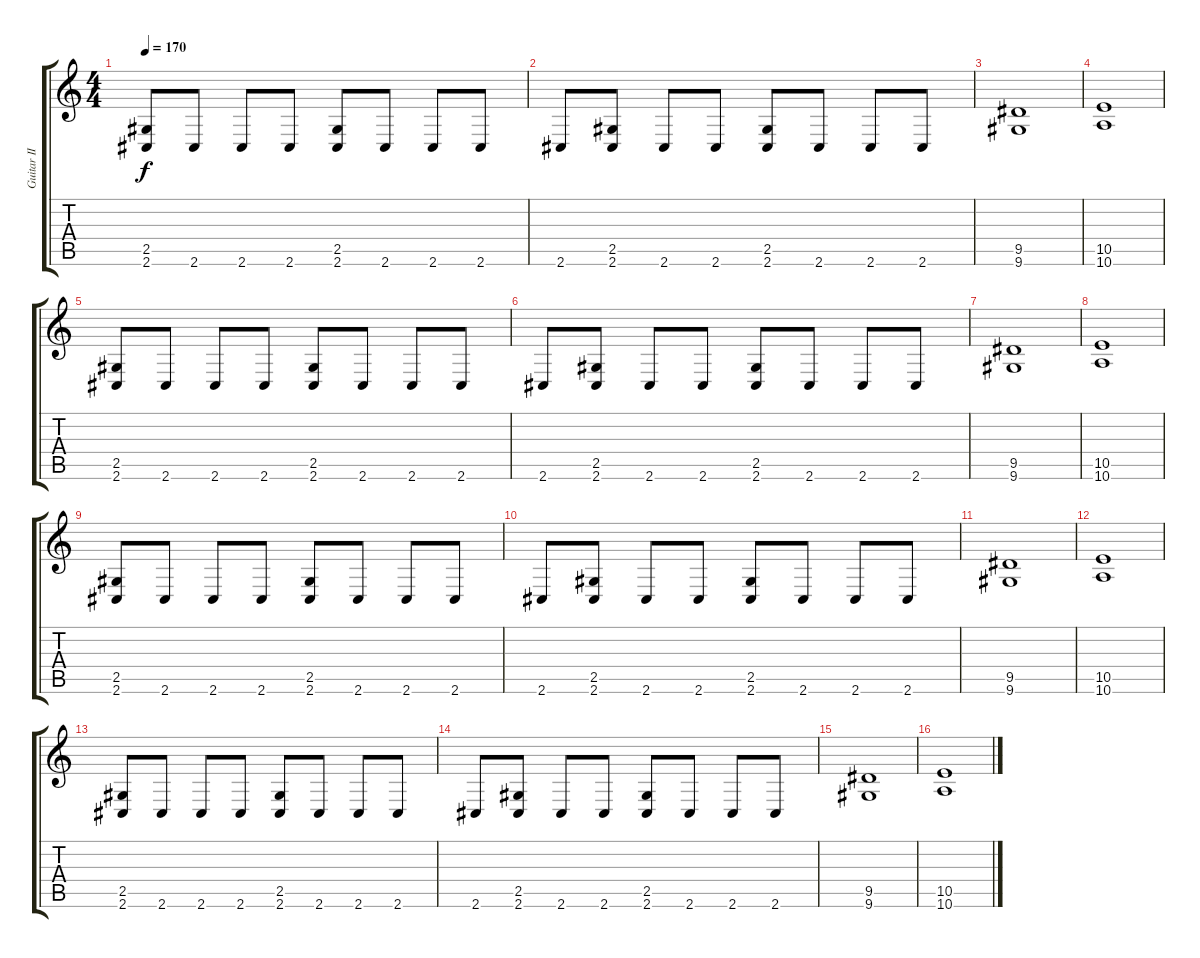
\track ("Guitar II" "Guitar II") {instrument distortionguitar}
\staff {score tabs}
\tuning (Db4 Ab3 E3 B2 Gb2 B1) {hide}
\ts (4 4)
\tempo 170
\clef g2
\ks c
(2.5 2.6).8{dy f} 2.6.8 2.6.8 2.6.8 (2.5 2.6).8 2.6.8 2.6.8 2.6.8 |
2.6.8 (2.5 2.6).8 2.6.8 2.6.8 (2.5 2.6).8 2.6.8 2.6.8 2.6.8 |
(9.5 9.6).1 |
(10.5 10.6).1 |
(2.5 2.6).8 2.6.8 2.6.8 2.6.8 (2.5 2.6).8 2.6.8 2.6.8 2.6.8 |
2.6.8 (2.5 2.6).8 2.6.8 2.6.8 (2.5 2.6).8 2.6.8 2.6.8 2.6.8 |
(9.5 9.6).1 |
(10.5 10.6).1 |
(2.5 2.6).8 2.6.8 2.6.8 2.6.8 (2.5 2.6).8 2.6.8 2.6.8 2.6.8 |
2.6.8 (2.5 2.6).8 2.6.8 2.6.8 (2.5 2.6).8 2.6.8 2.6.8 2.6.8 |
(9.5 9.6).1 |
(10.5 10.6).1 |
(2.5 2.6).8 2.6.8 2.6.8 2.6.8 (2.5 2.6).8 2.6.8 2.6.8 2.6.8 |
2.6.8 (2.5 2.6).8 2.6.8 2.6.8 (2.5 2.6).8 2.6.8 2.6.8 2.6.8 |
(9.5 9.6).1 |
(10.5 10.6).1
